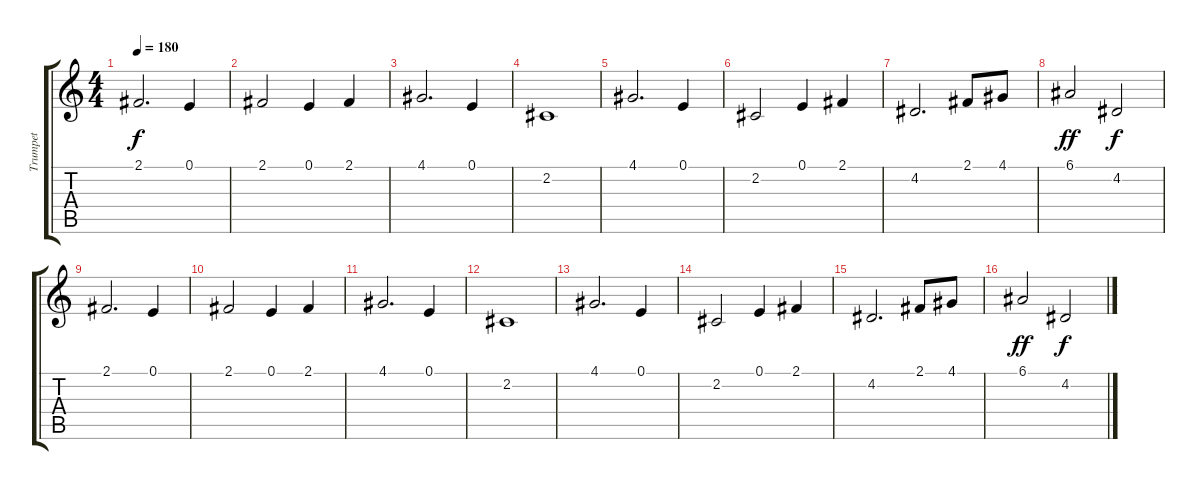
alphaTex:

\track ("Trumpet" "Trumpet") {instrument trumpet}
\staff {score tabs}
\tuning (E4 B3 G3 D3 A2 E2) {hide}
\ts (4 4)
\tempo 180
\clef g2
\ks c
2.1.2{d dy f} 0.1.4 |
2.1.2 0.1.4 2.1.4 |
4.1.2{d} 0.1.4 |
2.2.1 |
4.1.2{d} 0.1.4 |
2.2.2 0.1.4 2.1.4 |
4.2.2{d} 2.1.8 4.1.8 |
6.1.2{dy ff} 4.2.2{dy f} |
2.1.2{d} 0.1.4 |
2.1.2 0.1.4 2.1.4 |
4.1.2{d} 0.1.4 |
2.2.1 |
4.1.2{d} 0.1.4 |
2.2.2 0.1.4 2.1.4 |
4.2.2{d} 2.1.8 4.1.8 |
6.1.2{dy ff} 4.2.2{dy f}
